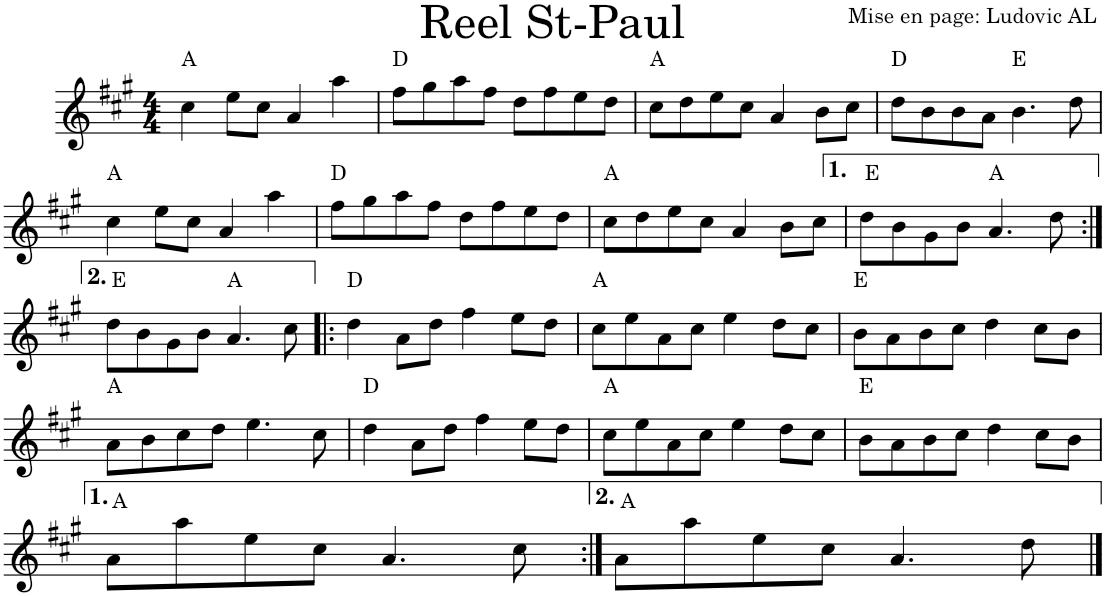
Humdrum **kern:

**kern	**harte
*part1	*part1
*staff1	*
*I"Voice	*
*I'V	*
*clefG2	*
*k[f#c#g#]	*
*M4/4	*
=1	=1
4cc#\	A:maj
8ee\L	.
8cc#\J	.
4a/	.
4aa\	.
=2	=2
8ff#\L	D:maj
8gg#\	.
8aa\	.
8ff#\J	.
8dd\L	.
8ff#\	.
8ee\	.
8dd\J	.
=3	=3
8cc#\L	A:maj
8dd\	.
8ee\	.
8cc#\J	.
4a/	.
8b\L	.
8cc#\J	.
=4	=4
8dd\L	D:maj
8b\	.
8b\	.
8a\J	.
4.b\	E:maj
8dd\	.
!!LO:LB:g=z
=5	=5
4cc#\	A:maj
8ee\L	.
8cc#\J	.
4a/	.
4aa\	.
=6	=6
8ff#\L	D:maj
8gg#\	.
8aa\	.
8ff#\J	.
8dd\L	.
8ff#\	.
8ee\	.
8dd\J	.
=7	=7
8cc#\L	A:maj
8dd\	.
8ee\	.
8cc#\J	.
4a/	.
8b\L	.
8cc#\J	.
=8	=8
8dd\L	E:maj
8b\	.
8g#\	.
8b\J	.
4.a/	A:maj
8dd\	.
!!LO:LB:g=z
=9:|!	=9:|!
8dd\L	E:maj
8b\	.
8g#\	.
8b\J	.
4.a/	A:maj
8cc#\	.
=10!|:	=10!|:
4dd\	D:maj
8a\L	.
8dd\J	.
4ff#\	.
8ee\L	.
8dd\J	.
=11	=11
8cc#\L	A:maj
8ee\	.
8a\	.
8cc#\J	.
4ee\	.
8dd\L	.
8cc#\J	.
=12	=12
8b\L	E:maj
8a\	.
8b\	.
8cc#\J	.
4dd\	.
8cc#\L	.
8b\J	.
!!LO:LB:g=z
=13	=13
8a\L	A:maj
8b\	.
8cc#\	.
8dd\J	.
4.ee\	.
8cc#\	.
=14	=14
4dd\	D:maj
8a\L	.
8dd\J	.
4ff#\	.
8ee\L	.
8dd\J	.
=15	=15
8cc#\L	A:maj
8ee\	.
8a\	.
8cc#\J	.
4ee\	.
8dd\L	.
8cc#\J	.
=16	=16
8b\L	E:maj
8a\	.
8b\	.
8cc#\J	.
4dd\	.
8cc#\L	.
8b\J	.
!!LO:LB:g=z
=17	=17
8a\L	A:maj
8aa\	.
8ee\	.
8cc#\J	.
4.a/	.
8cc#\	.
=18:|!	=18:|!
8a\L	A:maj
8aa\	.
8ee\	.
8cc#\J	.
4.a/	.
8dd\	.
==	==
*-	*-
